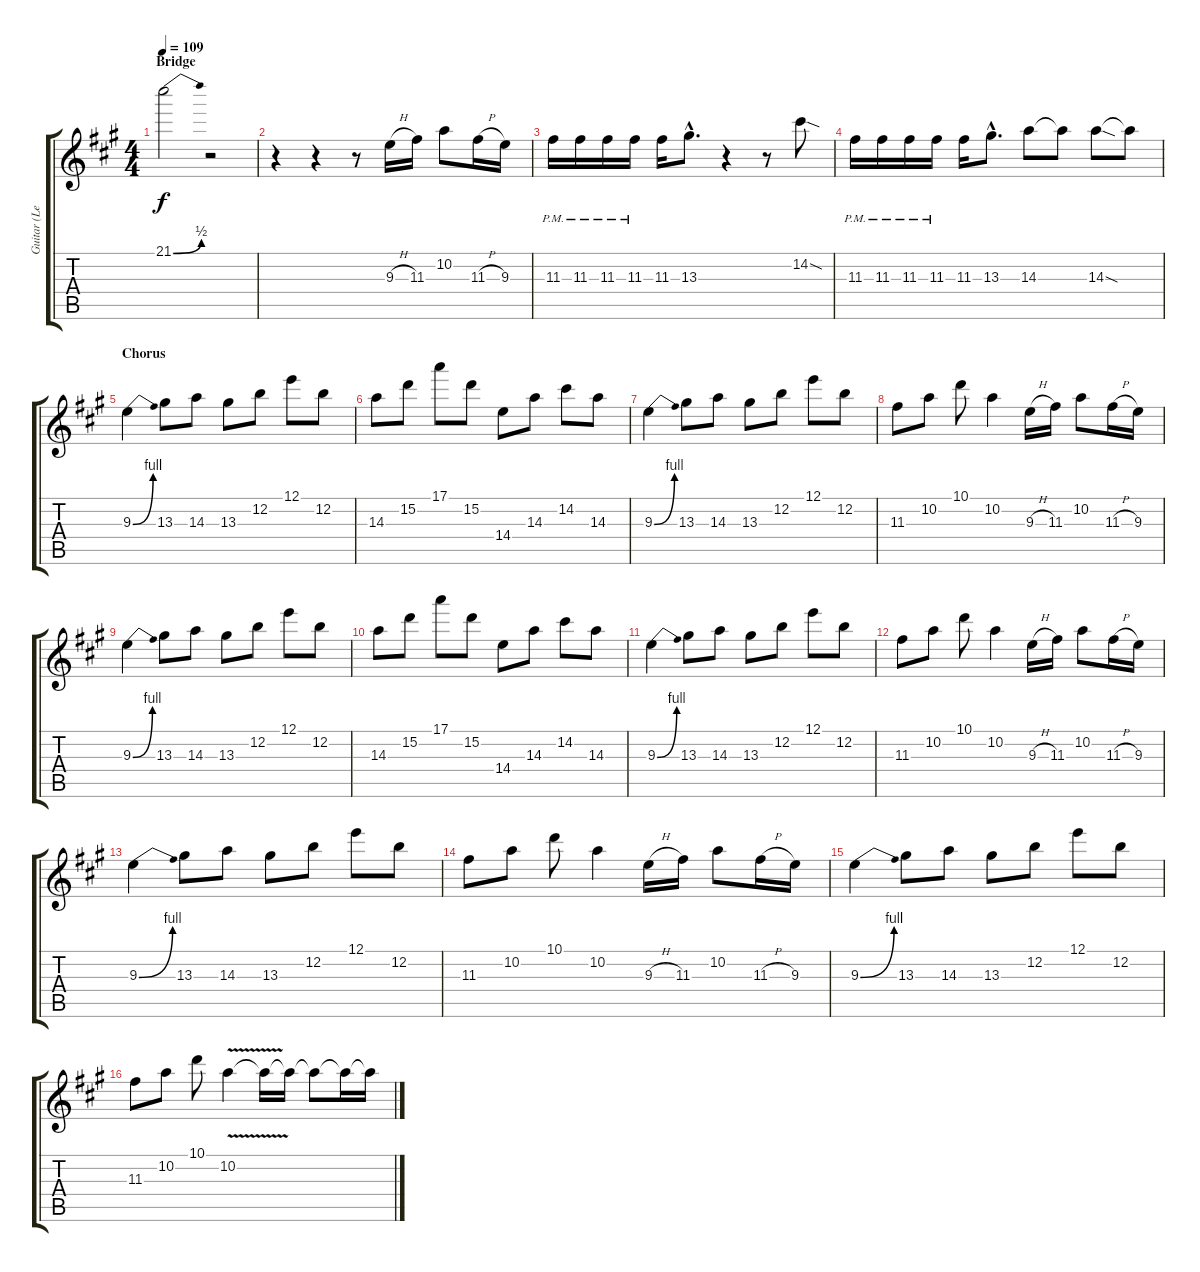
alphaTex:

\track ("Guitar (Lead)" "Guitar (Le") {instrument distortionguitar}
\staff {score tabs}
\tuning (E4 B3 G3 D3 A2 E2) {hide}
\ts (4 4)
\section ("" "Bridge")
\tempo 109
\clef g2
\ks f#minor
21.1{be (bend 0 0 60 2)}.2{dy f} r.2 |
r.4 r.4 r.8 9.3{h}.16 11.3.16 10.2.8 11.3{h}.16 9.3.16 |
11.3{pm}.16 11.3{pm}.16 11.3{pm}.16 11.3{pm}.16 11.3.16 13.3{hac}.8{d} r.4 r.8 14.2{sod}.8 |
11.3{pm}.16 11.3{pm}.16 11.3{pm}.16 11.3{pm}.16 11.3.16 13.3{hac}.8{d} 14.3.8 14.3{t}.8 14.3{sod}.8 14.3{t}.8 |
\section ("" "Chorus")
9.3{be (bend 0 0 60 4)}.4 13.3.8 14.3.8 13.3.8 12.2.8 12.1.8 12.2.8 |
14.3.8 15.2.8 17.1.8 15.2.8 14.4.8 14.3.8 14.2.8 14.3.8 |
9.3{be (bend 0 0 60 4)}.4 13.3.8 14.3.8 13.3.8 12.2.8 12.1.8 12.2.8 |
11.3.8 10.2.8 10.1.8 10.2.4 9.3{h}.16 11.3.16 10.2.8 11.3{h}.16 9.3.16 |
9.3{be (bend 0 0 60 4)}.4 13.3.8 14.3.8 13.3.8 12.2.8 12.1.8 12.2.8 |
14.3.8 15.2.8 17.1.8 15.2.8 14.4.8 14.3.8 14.2.8 14.3.8 |
9.3{be (bend 0 0 60 4)}.4 13.3.8 14.3.8 13.3.8 12.2.8 12.1.8 12.2.8 |
11.3.8 10.2.8 10.1.8 10.2.4 9.3{h}.16 11.3.16 10.2.8 11.3{h}.16 9.3.16 |
9.3{be (bend 0 0 60 4)}.4 13.3.8 14.3.8 13.3.8 12.2.8 12.1.8 12.2.8 |
11.3.8 10.2.8 10.1.8 10.2.4 9.3{h}.16 11.3.16 10.2.8 11.3{h}.16 9.3.16 |
9.3{be (bend 0 0 60 4)}.4 13.3.8 14.3.8 13.3.8 12.2.8 12.1.8 12.2.8 |
11.3.8 10.2.8 10.1.8 10.2{v}.4 10.2{t}.16 10.2{t}.16 10.2{t}.8 10.2{t}.16 10.2{t}.16
